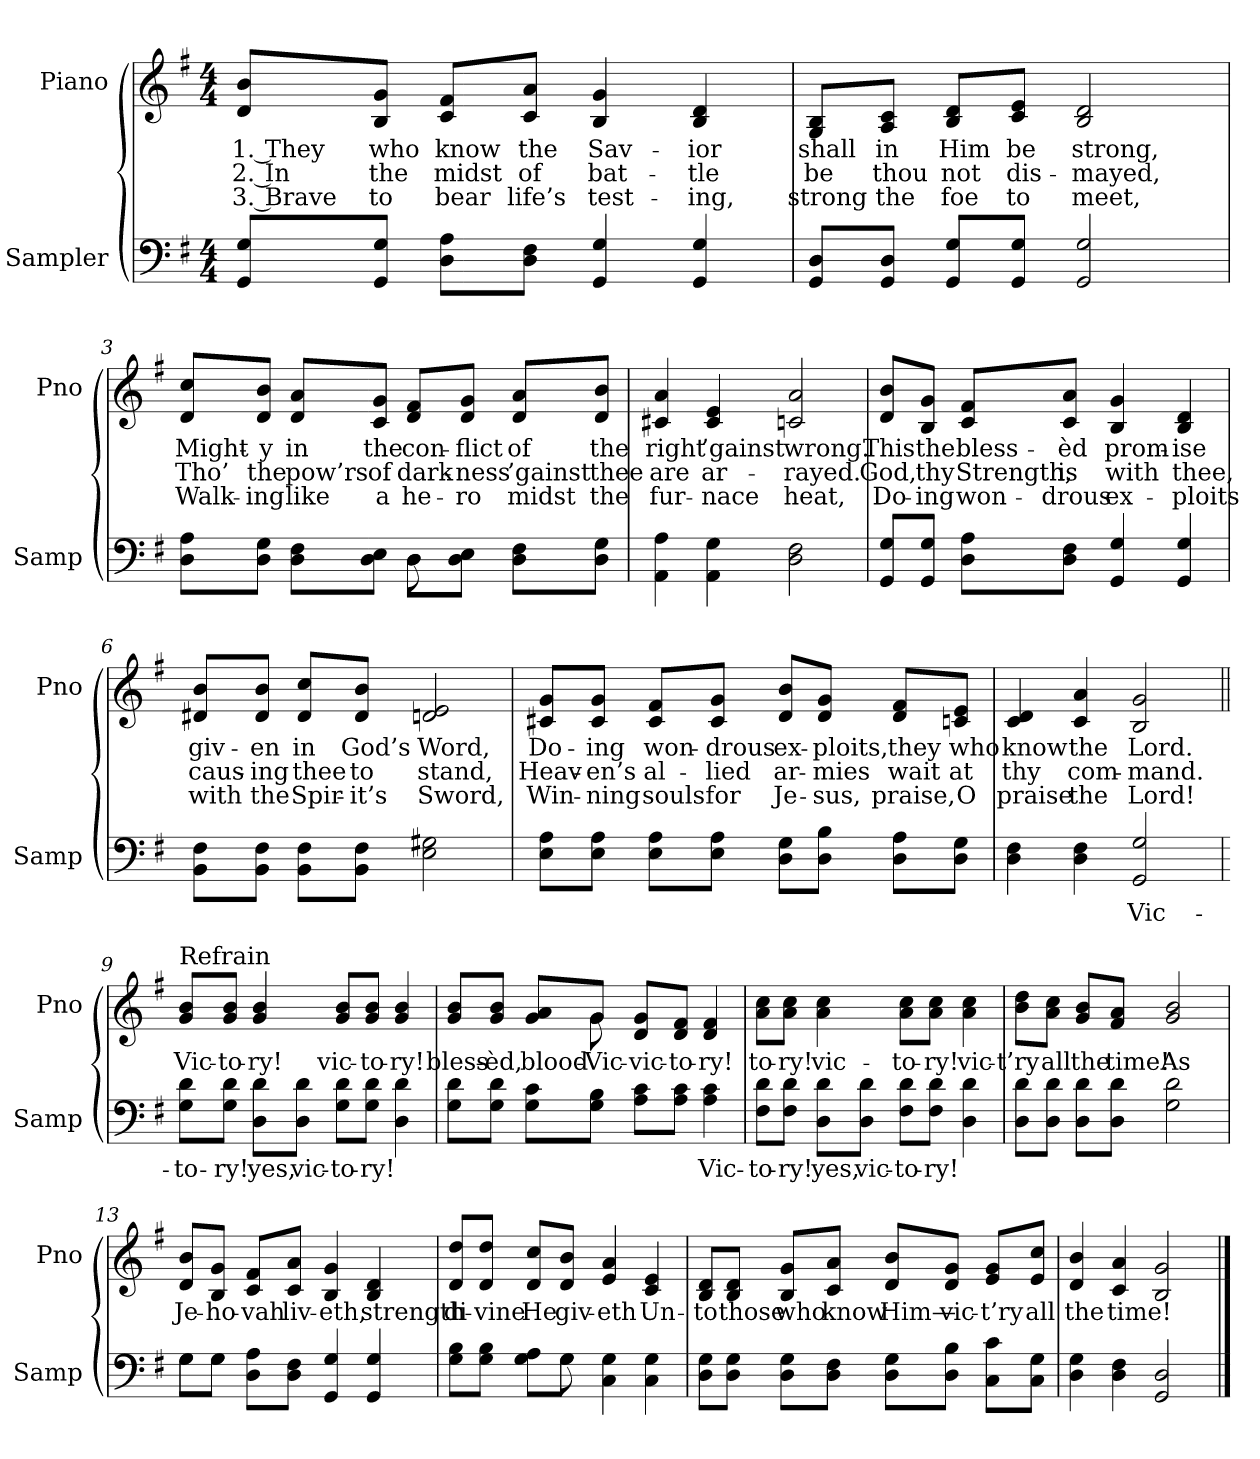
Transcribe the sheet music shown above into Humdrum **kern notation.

**kern	**text	**kern	**text	**text	**text
*part2	*part2	*part1	*part1	*part1	*part1
*staff2	*staff2	*staff1	*staff1	*staff1	*staff1
*I"Sampler	*	*I"Piano	*	*	*
*I'Samp	*	*I'Pno	*	*	*
*clefF4	*	*clefG2	*	*	*
*k[f#]	*	*k[f#]	*	*	*
*G:	*	*G:	*	*	*
*M4/4	*	*M4/4	*	*	*
=1	=1	=1	=1	=1	=1
8GG/ 8G/L	.	8d/ 8b/L	1. They	2. In	3. Brave
8GG/ 8G/J	.	8B/ 8g/J	who	the	to
8D\ 8A\L	.	8c/ 8f#/L	know	midst	bear
8D\ 8F#\J	.	8c/ 8a/J	the	of	life’s
4GG 4G	.	4B 4g	Sav-	bat-	test-
4GG 4G	.	4B 4d	-ior	-tle	-ing,
=2	=2	=2	=2	=2	=2
8GG/ 8D/L	.	8G/ 8B/L	shall	be	strong
8GG/ 8D/J	.	8A/ 8c/J	in	thou	the
8GG/ 8G/L	.	8B/ 8d/L	Him	not	foe
8GG/ 8G/J	.	8c/ 8e/J	be	dis-	to
2GG 2G	.	2B 2d	strong,	-mayed,	meet,
=3	=3	=3	=3	=3	=3
*^	*	*	*	*	*
8D\ 8A\L	2ryy	.	8d/ 8cc/L	Might-	Tho’	Walk-
8D\ 8G\J	.	.	8d/ 8b/J	-y	the	-ing
8D\ 8F#\L	.	.	8d/ 8a/L	in	pow’rs	like
8D\ 8E\J	.	.	8c/ 8g/J	the	of	a
8D\L	8D	.	8d/ 8f#/L	con-	dark-	he-
8D\ 8E\J	4.ryy	.	8d/ 8g/J	-flict	-ness	-ro
8D\ 8F#\L	.	.	8d/ 8a/L	of	’gainst	midst
8D\ 8G\J	.	.	8d/ 8b/J	the	thee	the
*v	*v	*	*	*	*	*
=4	=4	=4	=4	=4	=4
4AA 4A	.	4c#X 4a	right	are	fur-
4AA 4G	.	4c# 4e	’gainst	ar-	-nace
2D 2F#	.	2cn 2a	wrong.	-rayed.	heat,
=5	=5	=5	=5	=5	=5
8GG/ 8G/L	.	8d/ 8b/L	This	God,	Do-
8GG/ 8G/J	.	8B/ 8g/J	the	thy	-ing
8D\ 8A\L	.	8c/ 8f#/L	bless-	Strength,	won-
8D\ 8F#\J	.	8c/ 8a/J	-èd	is	-drous
4GG 4G	.	4B 4g	prom-	with	ex-
4GG 4G	.	4B 4d	-ise	thee,	-ploits
=6	=6	=6	=6	=6	=6
8BB\ 8F#\L	.	8d#X/ 8b/L	giv-	caus-	with
8BB\ 8F#\J	.	8d#/ 8b/J	-en	-ing	the
8BB\ 8F#\L	.	8d#/ 8cc/L	in	thee	Spir-
8BB\ 8F#\J	.	8d#/ 8b/J	God’s	to	-it’s
2E 2G#X	.	2dn 2e	Word,	stand,	Sword,
=7	=7	=7	=7	=7	=7
8E\ 8A\L	.	8c#X/ 8g/L	Do-	Heav-	Win-
8E\ 8A\J	.	8c#/ 8g/J	-ing	-en’s	-ning
8E\ 8A\L	.	8c#/ 8f#/L	won-	al-	souls
8E\ 8A\J	.	8c#/ 8g/J	-drous	-lied	for
8D\ 8G\L	.	8d/ 8b/L	ex-	ar-	Je-
8D\ 8B\J	.	8d/ 8g/J	-ploits,	-mies	-sus,
8D\ 8A\L	.	8d/ 8f#/L	they	wait	praise,
8D\ 8G\J	.	8cn/ 8e/J	who	at	O
=8	=8	=8	=8	=8	=8
4D 4F#	.	4c 4d	know	thy	praise
4D 4F#	.	4c 4a	the	com-	the
2GG 2G	Vic-	2B 2g	Lord.	-mand.	Lord!
=9	=9||	=9||	=9||	=9||	=9||
!	!	!LO:TX:t=Refrain	!	!	!
8G\ 8d\L	-to-	8g/ 8b/L	Vic-	.	.
8G\ 8d\J	-ry!	8g/ 8b/J	-to-	.	.
8D\ 8d\L	yes,	4g 4b	-ry!	.	.
8D\ 8d\J	vic-	.	.	.	.
8G\ 8d\L	-to-	8g/ 8b/L	vic-	.	.
8G\ 8d\J	-ry!	8g/ 8b/J	-to-	.	.
4D 4d	.	4g 4b	-ry!	.	.
=10	=10	=10	=10	=10	=10
*	*	*^	*	*	*
8G\ 8d\L	.	8g/ 8b/L	4.ryy	bless-	.	.
8G\ 8d\J	.	8g/ 8b/J	.	-èd,	.	.
8G\ 8c\L	.	8g/ 8a/L	.	blood-	.	.
8G\ 8B\J	.	8g/J	8g	Vic-	.	.
8A\ 8c\L	.	8d/ 8g/L	2ryy	vic-	.	.
8A\ 8c\J	.	8d/ 8f#/J	.	-to-	.	.
4A 4c	Vic-	4d 4f#	.	-ry!	.	.
*	*	*v	*v	*	*	*
=11	=11	=11	=11	=11	=11
8F#\ 8d\L	-to-	8a\ 8cc\L	-to-	.	.
8F#\ 8d\J	-ry!	8a\ 8cc\J	-ry!	.	.
8D\ 8d\L	yes,	4a 4cc	vic-	.	.
8D\ 8d\J	vic-	.	.	.	.
8F#\ 8d\L	-to-	8a\ 8cc\L	-to-	.	.
8F#\ 8d\J	-ry!	8a\ 8cc\J	-ry!	.	.
4D 4d	.	4a 4cc	vic-	.	.
=12	=12	=12	=12	=12	=12
8D\ 8d\L	.	8b\ 8dd\L	-t’ry	.	.
8D\ 8d\J	.	8a\ 8cc\J	all	.	.
8D\ 8d\L	.	8g/ 8b/L	the	.	.
8D\ 8d\J	.	8f#/ 8a/J	time!	.	.
2G 2d	.	2g 2b	As	.	.
=13	=13	=13	=13	=13	=13
*^	*	*	*	*	*
8G\L	8G\L	.	8d/ 8b/L	Je-	.	.
8G\J	8G\J	.	8B/ 8g/J	-ho-	.	.
8D\ 8A\L	2.ryy	.	8c/ 8f#/L	-vah	.	.
8D\ 8F#\J	.	.	8c/ 8a/J	liv-	.	.
4GG 4G	.	.	4B 4g	-eth,	.	.
4GG 4G	.	.	4B 4d	strength	.	.
=14	=14	=14	=14	=14	=14	=14
8G\ 8B\L	4.ryy	.	8d/ 8dd/L	di-	.	.
8G\ 8B\J	.	.	8d/ 8dd/J	-vine	.	.
8G\ 8A\L	.	.	8d/ 8cc/L	He	.	.
8G\J	8G	.	8d/ 8b/J	giv-	.	.
4C 4G	2ryy	.	4e 4a	-eth	.	.
4C 4G	.	.	4c 4e	Un-	.	.
*v	*v	*	*	*	*	*
=15	=15	=15	=15	=15	=15
8D\ 8G\L	.	8B/ 8d/L	-to	.	.
8D\ 8G\J	.	8B/ 8d/J	those	.	.
8D\ 8G\L	.	8B/ 8g/L	who	.	.
8D\ 8F#\J	.	8c/ 8a/J	know	.	.
8D\ 8G\L	.	8d/ 8b/L	Him—	.	.
8D\ 8B\J	.	8d/ 8g/J	vic-	.	.
8C\ 8c\L	.	8e/ 8g/L	-t’ry	.	.
8C\ 8G\J	.	8e/ 8cc/J	all	.	.
=16	=16	=16	=16	=16	=16
4D 4G	.	4d 4b	the	.	.
4D 4F#	.	4c 4a	time!	.	.
2GG 2D	.	2B 2g	.	.	.
==	==	==	==	==	==
*-	*-	*-	*-	*-	*-
